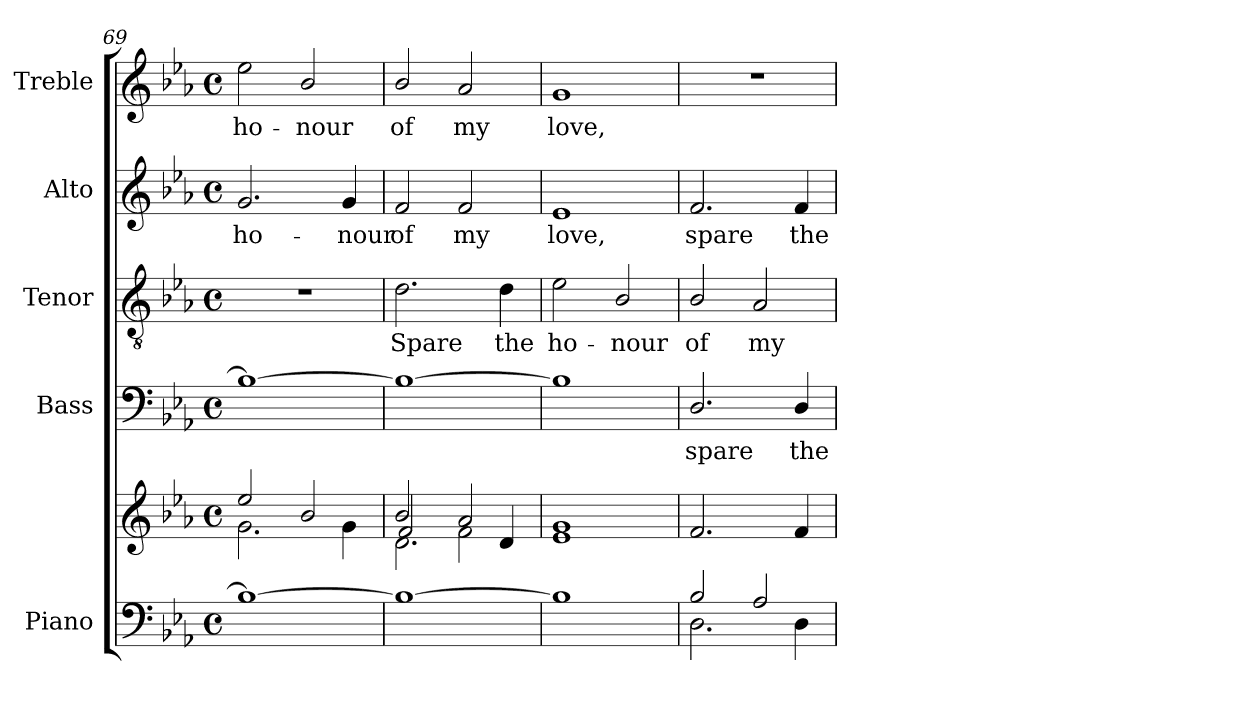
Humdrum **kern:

**kern	**kern	**kern	**text	**kern	**text	**kern	**text	**kern	**text
*part5	*part5	*part4	*part4	*part3	*part3	*part2	*part2	*part1	*part1
*staff6	*staff5	*staff4	*staff4	*staff3	*staff3	*staff2	*staff2	*staff1	*staff1
*I"Piano	*	*I"Bass	*	*I"Tenor	*	*I"Alto	*	*I"Treble	*
*I'Pno.	*	*I'B.	*	*I'T.	*	*I'A.	*	*	*
*clefF4	*clefG2	*clefF4	*	*clefGv2	*	*clefG2	*	*clefG2	*
*	*	*	*	*ITrd7c12	*	*	*	*	*
*k[b-e-a-]	*k[b-e-a-]	*k[b-e-a-]	*	*k[b-e-a-]	*	*k[b-e-a-]	*	*k[b-e-a-]	*
*E-:	*E-:	*E-:	*	*E-:	*	*E-:	*	*E-:	*
*M4/4	*M4/4	*M4/4	*	*M4/4	*	*M4/4	*	*M4/4	*
*met(c)	*met(c)	*met(c)	*	*met(c)	*	*met(c)	*	*met(c)	*
=69	=69	=69	=69	=69	=69	=69	=69	=69	=69
*	*^	*	*	*	*	*	*	*	*
!	!	!	!	!	!	!	!	!LO:LY:b:color=#000000	!	!
!	!	!	!	!	!	!	!	!	!	!LO:LY:b:color=#000000
1B-i_	2ee-i/	2.gi\	1B-i_	.	1r	.	2.gi/	ho-	2ee-i\	ho-
!	!	!	!	!	!	!	!	!	!	!LO:LY:b:color=#000000
.	2b-i/	.	.	.	.	.	.	.	2b-i/	-nour
!	!	!	!	!	!	!	!	!LO:LY:b:color=#000000	!	!
.	.	4gi\	.	.	.	.	4gi/	-nour	.	.
=70	=70	=70	=70	=70	=70	=70	=70	=70	=70	=70
*	*	*^	*	*	*	*	*	*	*	*
!	!	!	!	!	!	!	!LO:LY:b:color=#000000	!	!	!	!
!	!	!	!	!	!	!	!	!	!LO:LY:b:color=#000000	!	!
!	!	!	!	!	!	!	!	!	!	!	!LO:LY:b:color=#000000
1B-i_	2b-i/	2fi/	2.di\	1B-i_	.	2.Di\	Spare	2fi/	of	2b-i/	of
!	!	!	!	!	!	!	!	!	!LO:LY:b:color=#000000	!	!
!	!	!	!	!	!	!	!	!	!	!	!LO:LY:b:color=#000000
.	2a-i/	2fi\	.	.	.	.	.	2fi/	my	2a-i/	my
!	!	!	!	!	!	!	!LO:LY:b:color=#000000	!	!	!	!
.	.	.	4di/	.	.	4Di\	the	.	.	.	.
*	*v	*v	*v	*	*	*	*	*	*	*	*
=71	=71	=71	=71	=71	=71	=71	=71	=71	=71
*	*^	*	*	*	*	*	*	*	*
*	*	*^	*	*	*	*	*	*	*	*
!	!	!	!	!	!	!	!LO:LY:b:color=#000000	!	!	!	!
*	*v	*v	*v	*	*	*	*	*	*	*	*
*	*^	*	*	*	*	*	*	*	*
*	*	*^	*	*	*	*	*	*	*	*
!	!	!	!	!	!	!	!	!	!LO:LY:b:color=#000000	!	!
*	*v	*v	*v	*	*	*	*	*	*	*	*
*	*^	*	*	*	*	*	*	*	*
*	*	*^	*	*	*	*	*	*	*	*
!	!	!	!	!	!	!	!	!	!	!	!LO:LY:b:color=#000000
*	*v	*v	*v	*	*	*	*	*	*	*	*
1B-i]	1e-i 1gi	1B-i]	.	2E-i\	ho-	1e-i	love,	1gi	love,
!	!	!	!	!	!LO:LY:b:color=#000000	!	!	!	!
.	.	.	.	2BB-i/	-nour	.	.	.	.
!!LO:LB:g=z
=72	=72	=72	=72	=72	=72	=72	=72	=72	=72
*^	*	*	*	*	*	*	*	*	*
!	!	!	!	!LO:LY:b:color=#000000	!	!	!	!	!	!
!	!	!	!	!	!	!LO:LY:b:color=#000000	!	!	!	!
!	!	!	!	!	!	!	!	!LO:LY:b:color=#000000	!	!
2B-i/	2.Di\	2.fi/	2.Di/	spare	2BB-i/	of	2.fi/	spare	1r	.
!	!	!	!	!	!	!LO:LY:b:color=#000000	!	!	!	!
2A-i/	.	.	.	.	2AA-i/	my	.	.	.	.
!	!	!	!	!LO:LY:b:color=#000000	!	!	!	!	!	!
!	!	!	!	!	!	!	!	!LO:LY:b:color=#000000	!	!
.	4Di\	4fi/	4Di/	the	.	.	4fi/	the	.	.
*v	*v	*	*	*	*	*	*	*	*	*
=	=	=	=	=	=	=	=	=	=
*-	*-	*-	*-	*-	*-	*-	*-	*-	*-
